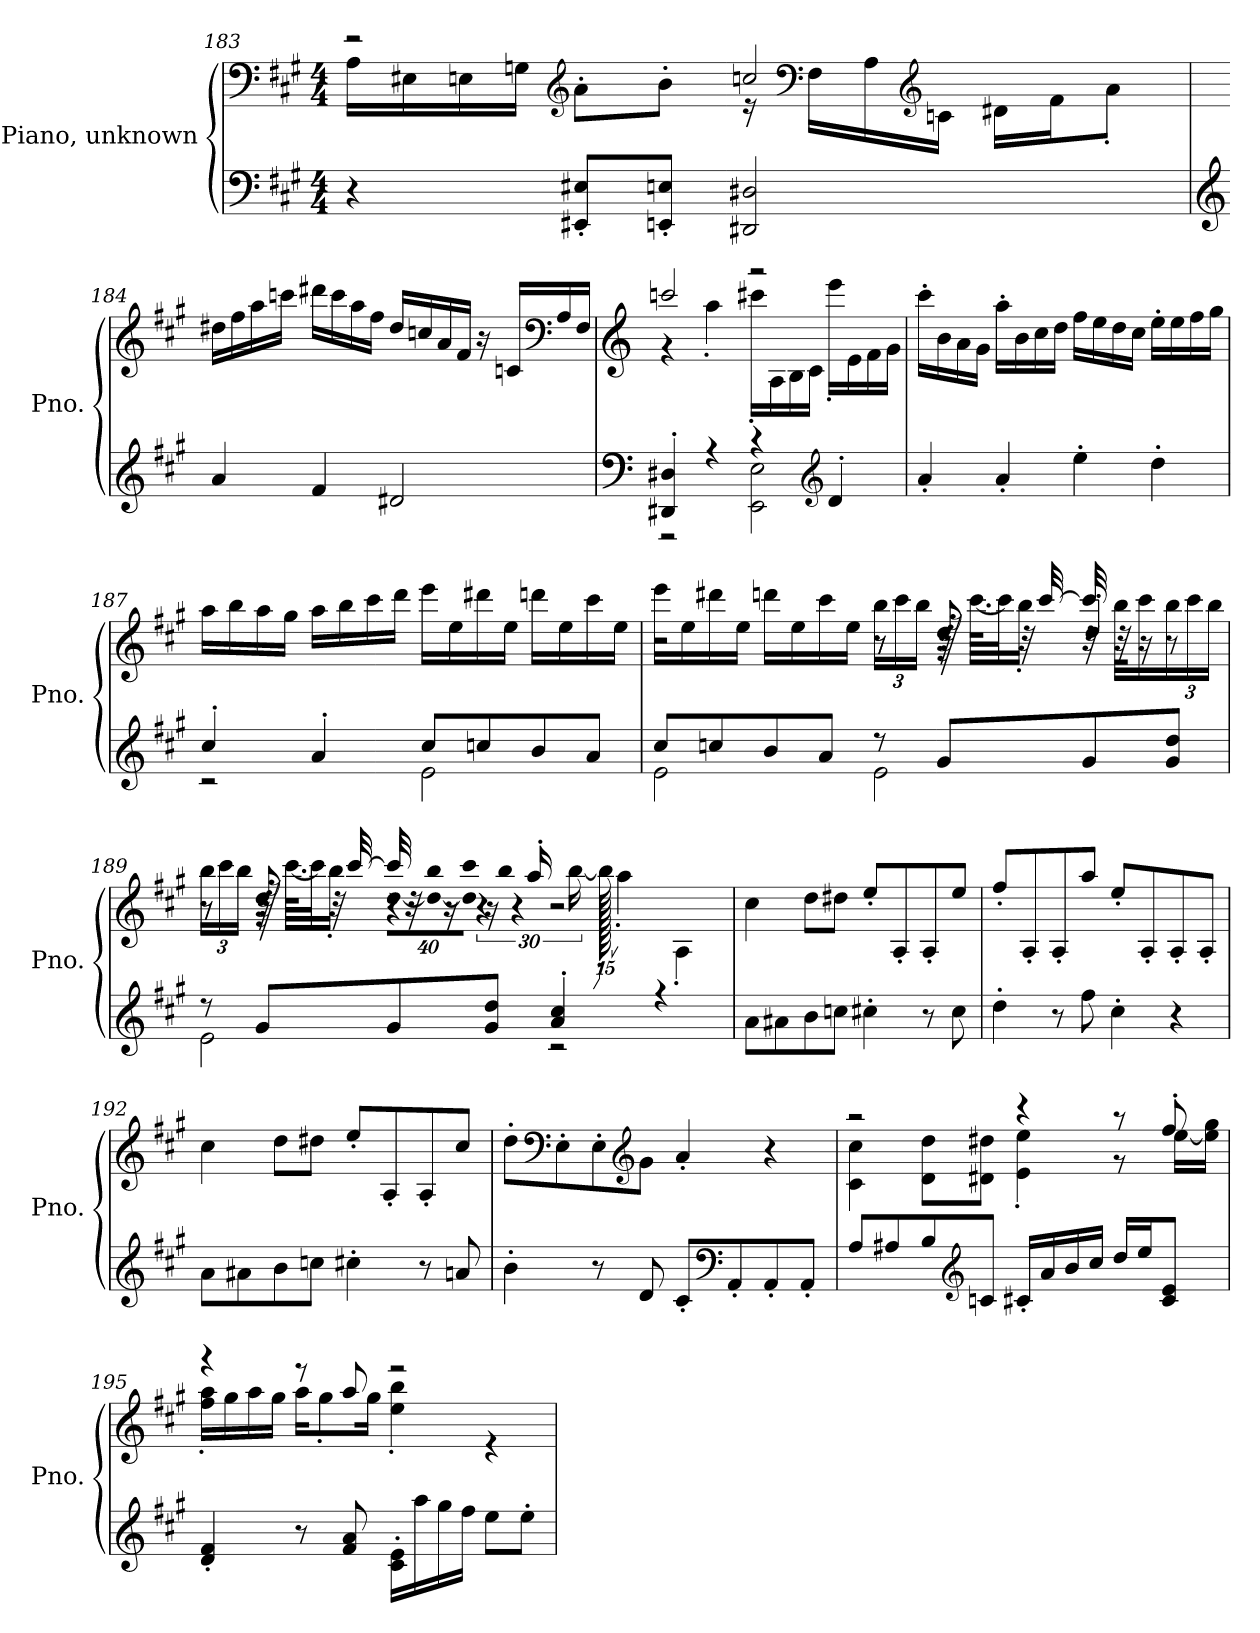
**kern	**kern
*part1	*part1
*staff2	*staff1
*I"Piano, unknown	*
*I'Pno.	*
!!LO:LB:g=z
*clefF4	*clefF4
*k[f#c#g#]	*k[f#c#g#]
*M4/4	*M4/4
=183	=183
*	*^
4r	2r	16A\LL
.	.	16E#X\
.	.	16En\
.	.	16Gn\JJ
*	*clefG2	*
8EE#X/' 8E#X/'L	.	8a'\L
8EEn/' 8En/'J	.	8b'\J
2DD#X/ 2D#X/	2ccn/	16r
*	*clefF4	*
.	.	16F#\LL
.	.	16A\
*	*clefG2	*
.	.	16cn\JJ
.	.	16d#X\LL
.	.	16f#\J
.	.	8a'\J
*	*v	*v
!!LO:LB:g=z
=184	=184
*clefG2	*
4a/	16dd#X\LL
.	16ff#\
.	16aa\
.	16cccn\JJ
4f#/	16ddd#X\LL
.	16ccc\
.	16aa\
.	16ff#\JJ
2d#X/	16dd#/LL
.	16ccn/
.	16a/
.	16f#/JJ
.	16r
.	16cn/LL
*	*clefF4
.	16A/
.	16F#/JJ
=185	=185
*clefF4	*clefG2
*^	*^
4DD#X/' 4D#X/'	2r	2cccn/	4r
4r	.	.	4aa'\
4r	2EE\ 2E\	2r	16ccc#X'\LL
.	.	.	16A\
.	.	.	16B\
.	.	.	16c#\JJ
*clefG2	*	*	*
4d'/	.	.	16eee'\LL
.	.	.	16e\
.	.	.	16f#\
.	.	.	16g#\JJ
*v	*v	*	*
*	*v	*v
!!LO:LB:g=z
=186	=186
4a'/	16ccc#'\LL
.	16b\
.	16a\
.	16g#\JJ
4a'/	16aa'\LL
.	16b\
.	16cc#\
.	16dd\JJ
4ee'\	16ff#\LL
.	16ee\
.	16dd\
.	16cc#\JJ
4dd'\	16ee'\LL
.	16ee\
.	16ff#\
.	16gg#\JJ
=187	=187
*^	*
4cc#'/	2r	16aa\LL
.	.	16bb\
.	.	16aa\
.	.	16gg#\JJ
4a'/	.	16aa\LL
.	.	16bb\
.	.	16ccc#\
.	.	16ddd\JJ
8cc#/L	2e\	16eee\LL
.	.	16ee\
8ccn/	.	16ddd#X\
.	.	16ee\JJ
8b/	.	16dddn\LL
.	.	16ee\
8a/J	.	16ccc#\
.	.	16ee\JJ
!!LO:LB:g=z
=188	=188	=188
*	*	*^
*	*	*	*^
8cc#/L	2e\	2r	16eee\LL	2r
.	.	.	16ee\	.
8ccn/	.	.	16ddd#X\	.
.	.	.	16ee\JJ	.
8b/	.	.	16dddn\LL	.
.	.	.	16ee\	.
8a/J	.	.	16ccc#\	.
.	.	.	16ee\JJ	.
*	*	*	*Xbrackettup	*
8r	2e\	8r	24bb\LL	8r
.	.	.	24ccc#\	.
.	.	.	24bb\JJ	.
8g#/L	.	16r	128r	8dd/
.	.	.	[64.ccc#\KLLL	.
.	.	.	32ccc#\J]	.
.	.	32r	16bb'\JJ	.
.	.	[32ccc#/	.	.
8g#/	.	32ccc#/]	32r	4dd'/
.	.	32r	32bb\KLL	.
.	.	16r	16ccc#\	.
8g#/ 8dd/J	.	8r	24bb\	.
.	.	.	24ccc#\	.
.	.	.	24bb\JJ	.
!!LO:PB:g=z	!!	!!
=189	=189	=189	=189	=189
8r	2e\	8r	24bb\LL	8r
.	.	.	24ccc#\	.
.	.	.	24bb\JJ	.
8g#/L	.	16r	128r	8dd/
.	.	.	[64.ccc#\KLLL	.
.	.	.	32ccc#\J]	.
.	.	32r	16bb'\JJ	.
.	.	[32ccc#/	.	.
*	*	*	*brackettup	*
!	!	!	!LO:N:vis=32	!
8g#/	.	32ccc#/]	[640%23dd\LLL	4r
.	.	32r	.	.
!	!	!	!LO:N:vis=32	!
.	.	.	640%23dd\_ 640%23bb\	.
.	.	16r	.	.
!	!	!	!LO:N:vis=32	!
.	.	.	640%23dd\] 640%23ccc#\JJJ	.
!	!	!	!LO:N:vis=64	!
.	.	.	960%17r	.
8g#/ 8dd/J	.	16r	.	.
!	!	!	!LO:N:vis=64	!
.	.	.	960%17bb\	.
!	!	!	!LO:N:vis=16	!
.	.	.	1920%137r	.
.	.	16aa'/	.	.
.	.	.	[480%17bb\	.
4a/' 4cc#/'	2r	2r	1920bb'\]	2r
.	.	.	4aa'\	.
4r	.	.	.	.
.	.	.	4A'\	.
1920ryy	1920ryy	1920ryy	.	1920ryy
*v	*v	*	*	*
*	*v	*v	*v
=190	=190
8a\L	4cc#\
8a#X\	.
8b\	8dd\L
8ccn\J	8dd#X\J
4cc#X'\	8ee'/L
.	8A'/
8r	8A'/
8cc#\	8ee/J
!!LO:LB:g=z
=191	=191
4dd'\	8ff#'/L
.	8A'/
8r	8A'/
8ff#\	8aa/J
4cc#'\	8ee'/L
.	8A'/
4r	8A'/
.	8A'/J
=192	=192
8a\L	4cc#\
8a#X\	.
8b\	8dd\L
8ccn\J	8dd#X\J
4cc#X'\	8ee'/L
.	8A'/
8r	8A'/
8an/	8cc#/J
=193	=193
4b'\	8dd'\L
*	*clefF4
.	8E'\
8r	8E'\
*	*clefG2
8d/	8g#\J
8c#'/L	4a'/
*clefF4	*
8AA'/	.
8AA'/	4r
8AA'/J	.
!!LO:LB:g=z
=194	=194
*	*^
8A/L	2r	4c#\ 4cc#\
8A#X/	.	.
8B/	.	8d\ 8dd\L
*clefG2	*	*
8cn/J	.	8d#X\ 8dd#X\J
16c#X'/LL	4r	4e\' 4ee\'
16a/	.	.
16b/	.	.
16cc#/JJ	.	.
16dd/LL	8r	8r
16ee/J	.	.
8c#/ 8e/J	8ff#'/	[16ee\LL
.	.	16ee\] 16gg#\JJ
=195	=195	=195
4d/' 4f#/'	4r	16ff#\' 16aa\'LL
.	.	16gg#\
.	.	16aa\
.	.	16gg#\JJ
8r	8r	16aa\KL
.	.	8gg#'\
8f#/ 8a/	8aa/	.
.	.	16gg#\Jk
16c#\' 16e\'LL	2r	4ee\' 4bb\'
16aa\	.	.
16gg#\	.	.
16ff#\JJ	.	.
8ee\L	.	4r
8ee'\J	.	.
*	*v	*v
=	=
*-	*-
